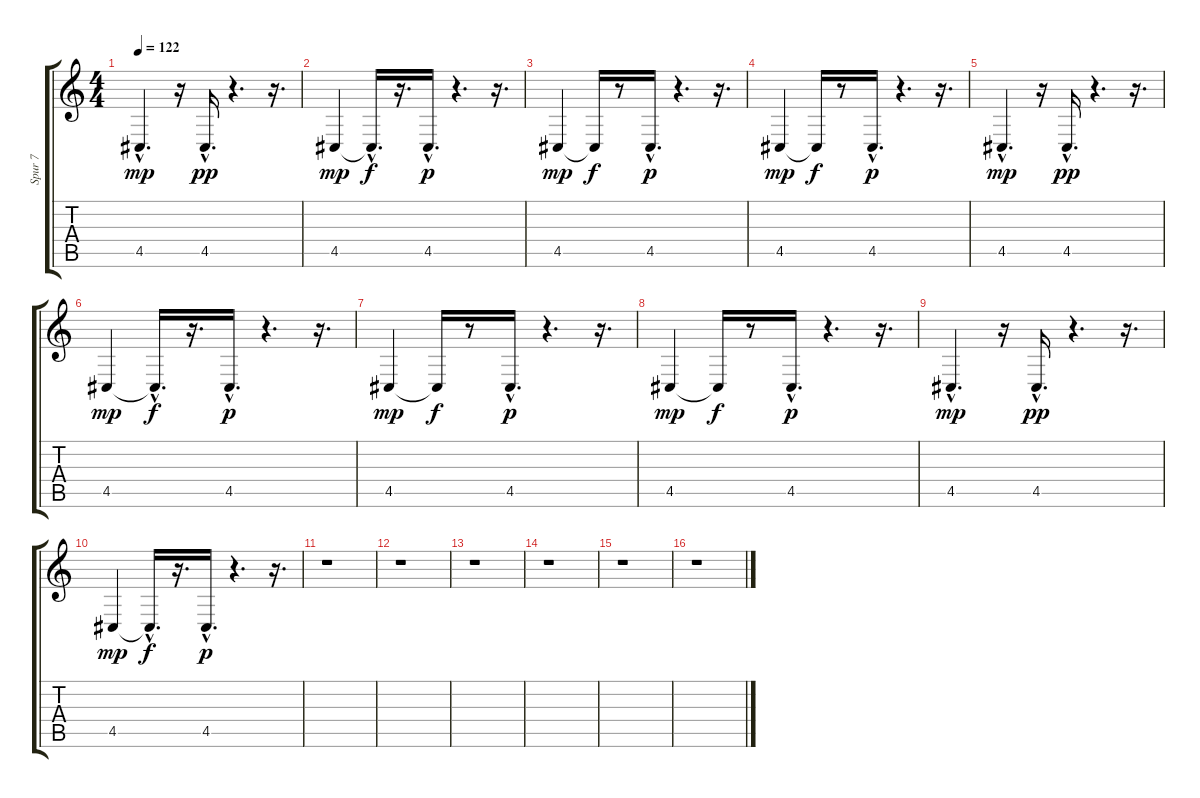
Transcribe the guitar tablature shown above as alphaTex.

\track ("Spur 7" "Spur 7") {instrument percussiveorgan}
\staff {score tabs}
\tuning (E4 B3 G3 D3 A2 E2) {hide}
\ts (4 4)
\tempo 122
\clef g2
\ks c
4.5{hac}.4{d dy mp} r.16 4.5{hac}.16{d dy pp} r.4{d} r.16{d} |
4.5.4{dy mp} 4.5{hac t}.16{d dy f} r.16{d} 4.5{hac}.16{d dy p} r.4{d} r.16{d} |
4.5.4{dy mp} 4.5{t}.16{dy f} r.8 4.5{hac}.16{d dy p} r.4{d} r.16{d} |
4.5.4{dy mp} 4.5{t}.16{dy f} r.8 4.5{hac}.16{d dy p} r.4{d} r.16{d} |
4.5{hac}.4{d dy mp} r.16 4.5{hac}.16{d dy pp} r.4{d} r.16{d} |
4.5.4{dy mp} 4.5{hac t}.16{d dy f} r.16{d} 4.5{hac}.16{d dy p} r.4{d} r.16{d} |
4.5.4{dy mp} 4.5{t}.16{dy f} r.8 4.5{hac}.16{d dy p} r.4{d} r.16{d} |
4.5.4{dy mp} 4.5{t}.16{dy f} r.8 4.5{hac}.16{d dy p} r.4{d} r.16{d} |
4.5{hac}.4{d dy mp} r.16 4.5{hac}.16{d dy pp} r.4{d} r.16{d} |
4.5.4{dy mp} 4.5{hac t}.16{d dy f} r.16{d} 4.5{hac}.16{d dy p} r.4{d} r.16{d} |
r.1 |
r.1 |
r.1 |
r.1 |
r.1 |
r.1
